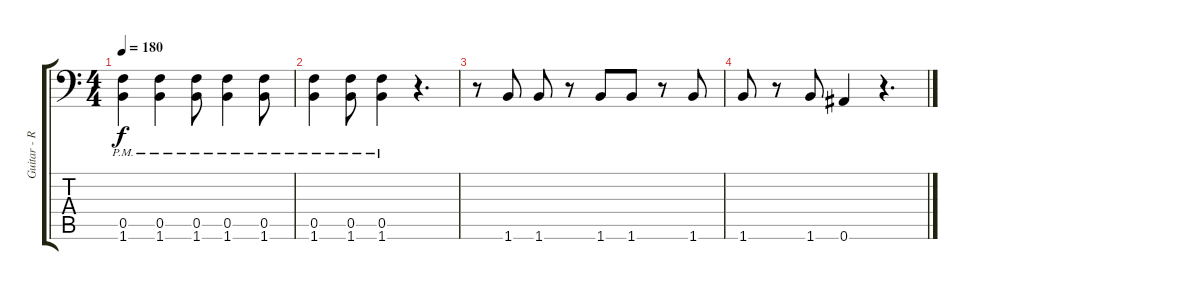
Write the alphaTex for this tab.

\track ("Guitar - Right" "Guitar - R") {instrument distortionguitar}
\staff {score tabs}
\tuning (C4 G3 Eb3 Bb2 F2 Bb1) {hide}
\ts (4 4)
\tempo 180
\clef f4
\ks c
(0.5{pm} 1.6{pm}).4{dy f} (0.5{pm} 1.6{pm}).4 (0.5{pm} 1.6{pm}).8 (0.5{pm} 1.6{pm}).4 (0.5{pm} 1.6{pm}).8 |
(0.5{pm} 1.6{pm}).4 (0.5{pm} 1.6{pm}).8 (0.5{pm} 1.6{pm}).4 r.4{d} |
r.8 1.6.8 1.6.8 r.8 1.6.8 1.6.8 r.8 1.6.8 |
1.6.8 r.8 1.6.8 0.6.4 r.4{d}
